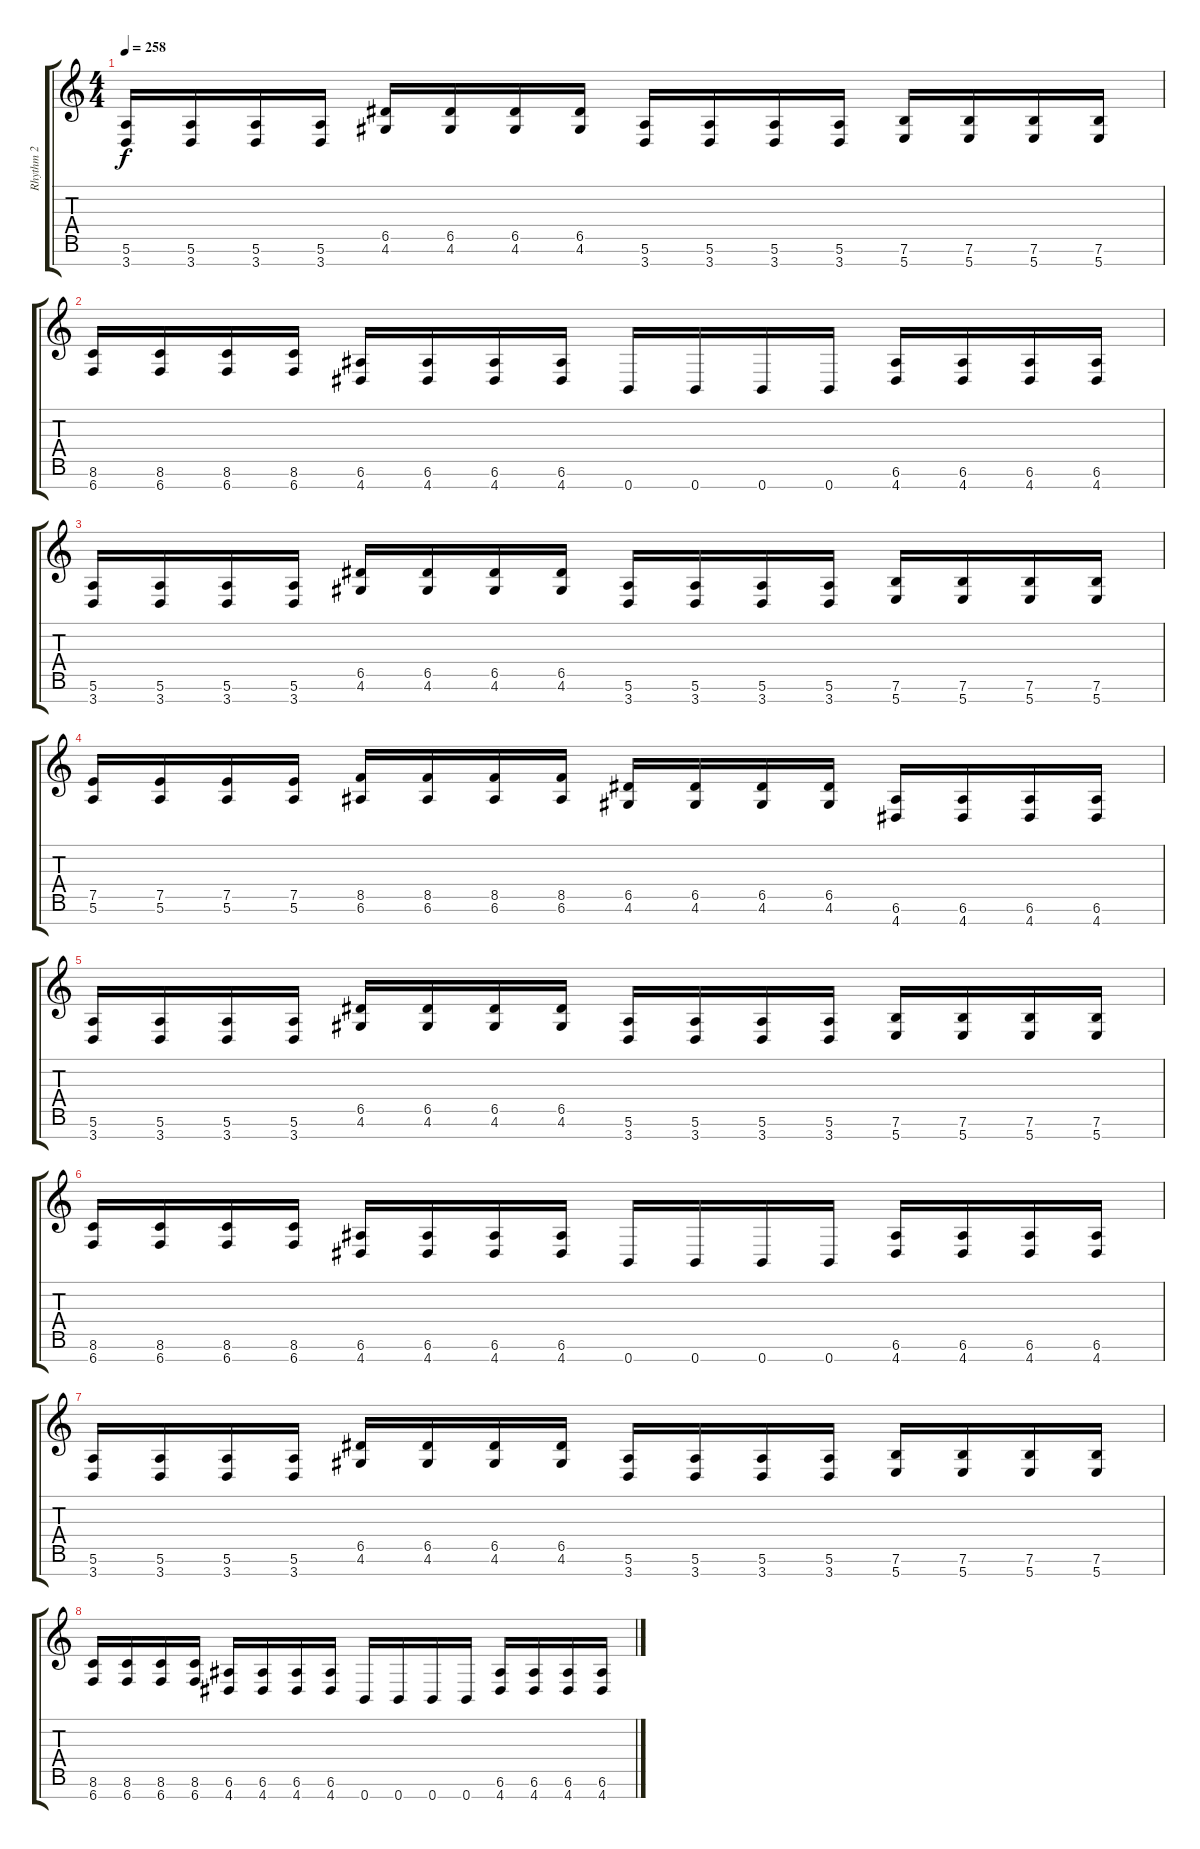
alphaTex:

\track ("Rhythm 2" "Rhythm 2") {instrument overdrivenguitar}
\staff {score tabs}
\tuning (E4 B3 G3 D3 A2 E2 B1) {hide}
\ts (4 4)
\tempo 258
\clef g2
\ks c
(5.6 3.7).16{dy f} (5.6 3.7).16 (5.6 3.7).16 (5.6 3.7).16 (6.5 4.6).16 (6.5 4.6).16 (6.5 4.6).16 (6.5 4.6).16 (5.6 3.7).16 (5.6 3.7).16 (5.6 3.7).16 (5.6 3.7).16 (7.6 5.7).16 (7.6 5.7).16 (7.6 5.7).16 (7.6 5.7).16 |
(8.6 6.7).16 (8.6 6.7).16 (8.6 6.7).16 (8.6 6.7).16 (6.6 4.7).16 (6.6 4.7).16 (6.6 4.7).16 (6.6 4.7).16 0.7.16 0.7.16 0.7.16 0.7.16 (6.6 4.7).16 (6.6 4.7).16 (6.6 4.7).16 (6.6 4.7).16 |
(5.6 3.7).16 (5.6 3.7).16 (5.6 3.7).16 (5.6 3.7).16 (6.5 4.6).16 (6.5 4.6).16 (6.5 4.6).16 (6.5 4.6).16 (5.6 3.7).16 (5.6 3.7).16 (5.6 3.7).16 (5.6 3.7).16 (7.6 5.7).16 (7.6 5.7).16 (7.6 5.7).16 (7.6 5.7).16 |
(7.5 5.6).16 (7.5 5.6).16 (7.5 5.6).16 (7.5 5.6).16 (8.5 6.6).16 (8.5 6.6).16 (8.5 6.6).16 (8.5 6.6).16 (6.5 4.6).16 (6.5 4.6).16 (6.5 4.6).16 (6.5 4.6).16 (6.6 4.7).16 (6.6 4.7).16 (6.6 4.7).16 (6.6 4.7).16 |
(5.6 3.7).16 (5.6 3.7).16 (5.6 3.7).16 (5.6 3.7).16 (6.5 4.6).16 (6.5 4.6).16 (6.5 4.6).16 (6.5 4.6).16 (5.6 3.7).16 (5.6 3.7).16 (5.6 3.7).16 (5.6 3.7).16 (7.6 5.7).16 (7.6 5.7).16 (7.6 5.7).16 (7.6 5.7).16 |
(8.6 6.7).16 (8.6 6.7).16 (8.6 6.7).16 (8.6 6.7).16 (6.6 4.7).16 (6.6 4.7).16 (6.6 4.7).16 (6.6 4.7).16 0.7.16 0.7.16 0.7.16 0.7.16 (6.6 4.7).16 (6.6 4.7).16 (6.6 4.7).16 (6.6 4.7).16 |
(5.6 3.7).16 (5.6 3.7).16 (5.6 3.7).16 (5.6 3.7).16 (6.5 4.6).16 (6.5 4.6).16 (6.5 4.6).16 (6.5 4.6).16 (5.6 3.7).16 (5.6 3.7).16 (5.6 3.7).16 (5.6 3.7).16 (7.6 5.7).16 (7.6 5.7).16 (7.6 5.7).16 (7.6 5.7).16 |
(8.6 6.7).16 (8.6 6.7).16 (8.6 6.7).16 (8.6 6.7).16 (6.6 4.7).16 (6.6 4.7).16 (6.6 4.7).16 (6.6 4.7).16 0.7.16 0.7.16 0.7.16 0.7.16 (6.6 4.7).16 (6.6 4.7).16 (6.6 4.7).16 (6.6 4.7).16
